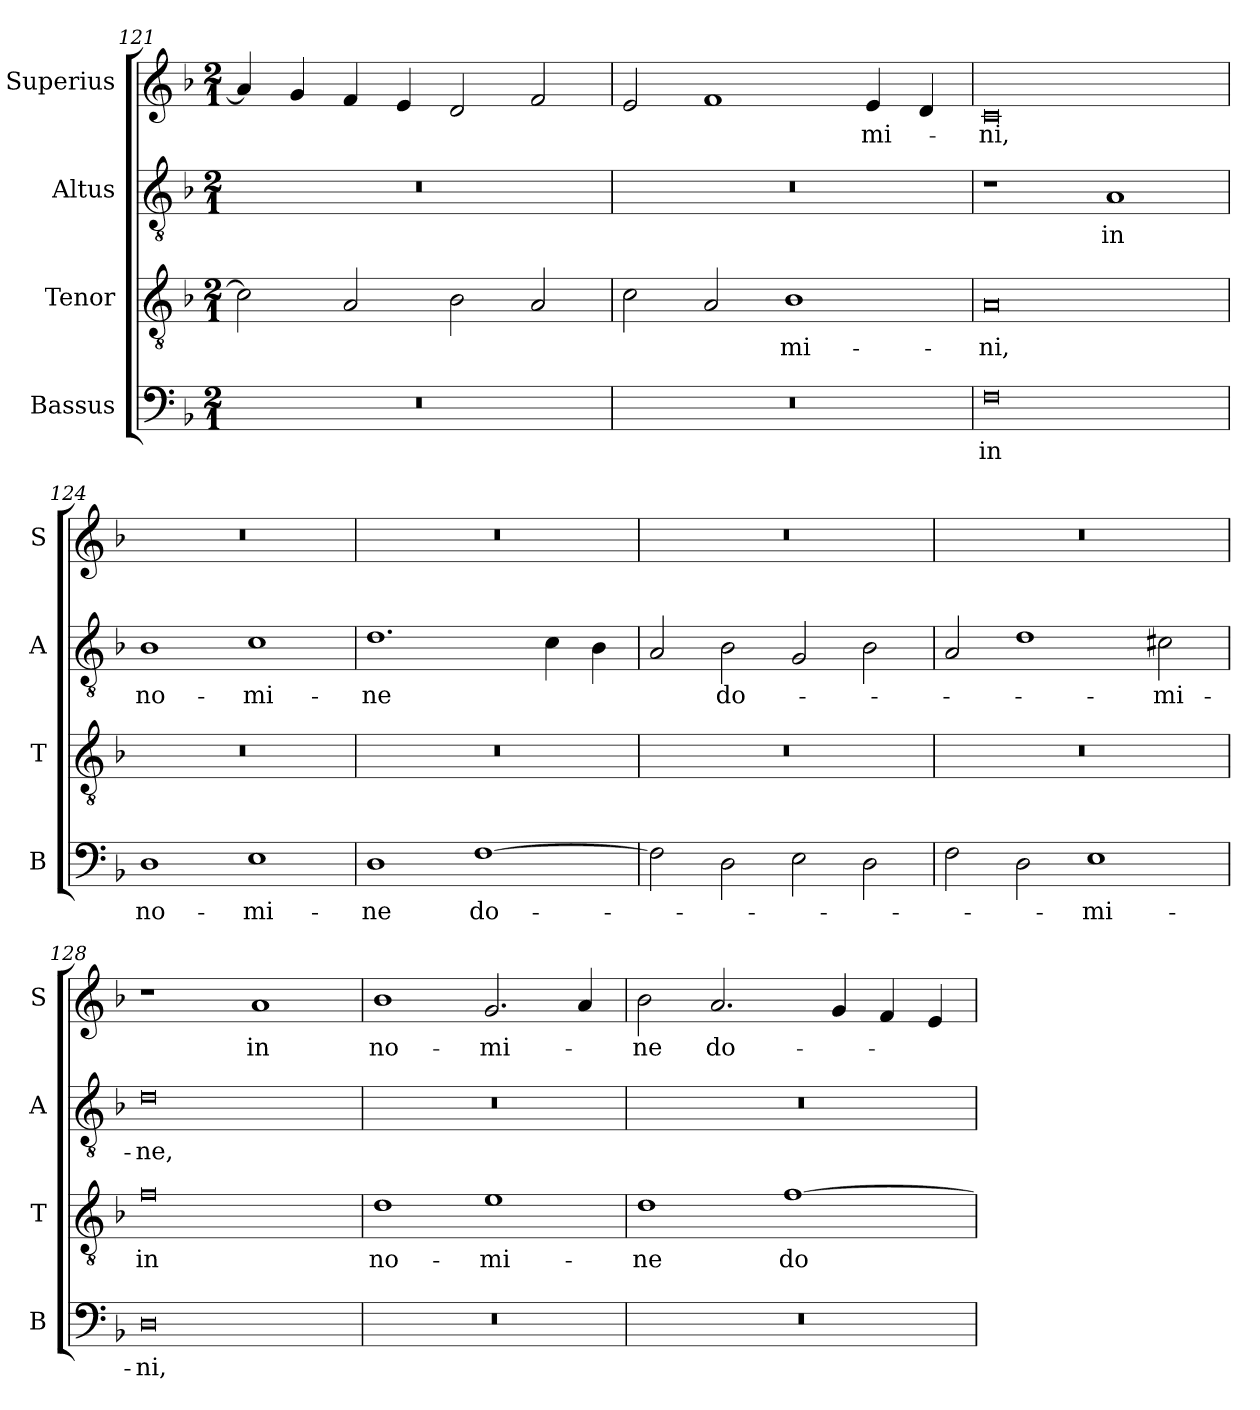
**kern	**text	**kern	**text	**kern	**text	**kern	**text
*part4	*part4	*part3	*part3	*part2	*part2	*part1	*part1
*staff4	*staff4	*staff3	*staff3	*staff2	*staff2	*staff1	*staff1
*I"Bassus	*	*I"Tenor	*	*I"Altus	*	*I"Superius	*
*I'B	*	*I'T	*	*I'A	*	*I'S	*
*clefF4	*	*clefGv2	*	*clefGv2	*	*clefG2	*
*k[b-]	*	*k[b-]	*	*k[b-]	*	*k[b-]	*
*M2/1	*	*M2/1	*	*M2/1	*	*M2/1	*
=121	=121	=121	=121	=121	=121	=121	=121
0r	.	2c\]	.	0r	.	4a/]	.
.	.	.	.	.	.	4g/	.
.	.	2A/	.	.	.	4f/	.
.	.	.	.	.	.	4e/	.
.	.	2B-\	.	.	.	2d/	.
.	.	2A/	.	.	.	2f/	.
=122	=122	=122	=122	=122	=122	=122	=122
0r	.	2c\	.	0r	.	2e/	.
.	.	2A/	.	.	.	1f	.
.	.	1B-	-mi-	.	.	.	.
.	.	.	.	.	.	4e/	-mi-
.	.	.	.	.	.	4d/	.
=123	=123	=123	=123	=123	=123	=123	=123
0F	in	0A	-ni,	1r	.	0c	-ni,
.	.	.	.	1A	in	.	.
=124	=124	=124	=124	=124	=124	=124	=124
1D	no-	0r	.	1B-	no-	0r	.
1E	-mi-	.	.	1c	-mi-	.	.
=125	=125	=125	=125	=125	=125	=125	=125
1D	-ne	0r	.	1.d	-ne	0r	.
[1F	do-	.	.	.	.	.	.
.	.	.	.	4c\	.	.	.
.	.	.	.	4B-\	.	.	.
=126	=126	=126	=126	=126	=126	=126	=126
2F\]	.	0r	.	2A/	.	0r	.
2D\	.	.	.	2B-\	do-	.	.
2E\	.	.	.	2G/	.	.	.
2D\	.	.	.	2B-\	.	.	.
=127	=127	=127	=127	=127	=127	=127	=127
2F\	.	0r	.	2A/	.	0r	.
2D\	.	.	.	1d	.	.	.
1E	-mi-	.	.	.	.	.	.
.	.	.	.	2c#X\	-mi-	.	.
=128	=128	=128	=128	=128	=128	=128	=128
0D	-ni,	0f	in	0d	-ne,	1r	.
.	.	.	.	.	.	1a	in
=129	=129	=129	=129	=129	=129	=129	=129
0r	.	1d	no-	0r	.	1b-	no-
.	.	1e	-mi-	.	.	2.g/	-mi-
.	.	.	.	.	.	4a/	.
=130	=130	=130	=130	=130	=130	=130	=130
0r	.	1d	-ne	0r	.	2b-\	-ne
.	.	.	.	.	.	2.a/	do-
.	.	[1f	do-	.	.	.	.
.	.	.	.	.	.	4g/	.
.	.	.	.	.	.	4f/	.
.	.	.	.	.	.	4e/	.
=	=	=	=	=	=	=	=
*-	*-	*-	*-	*-	*-	*-	*-
